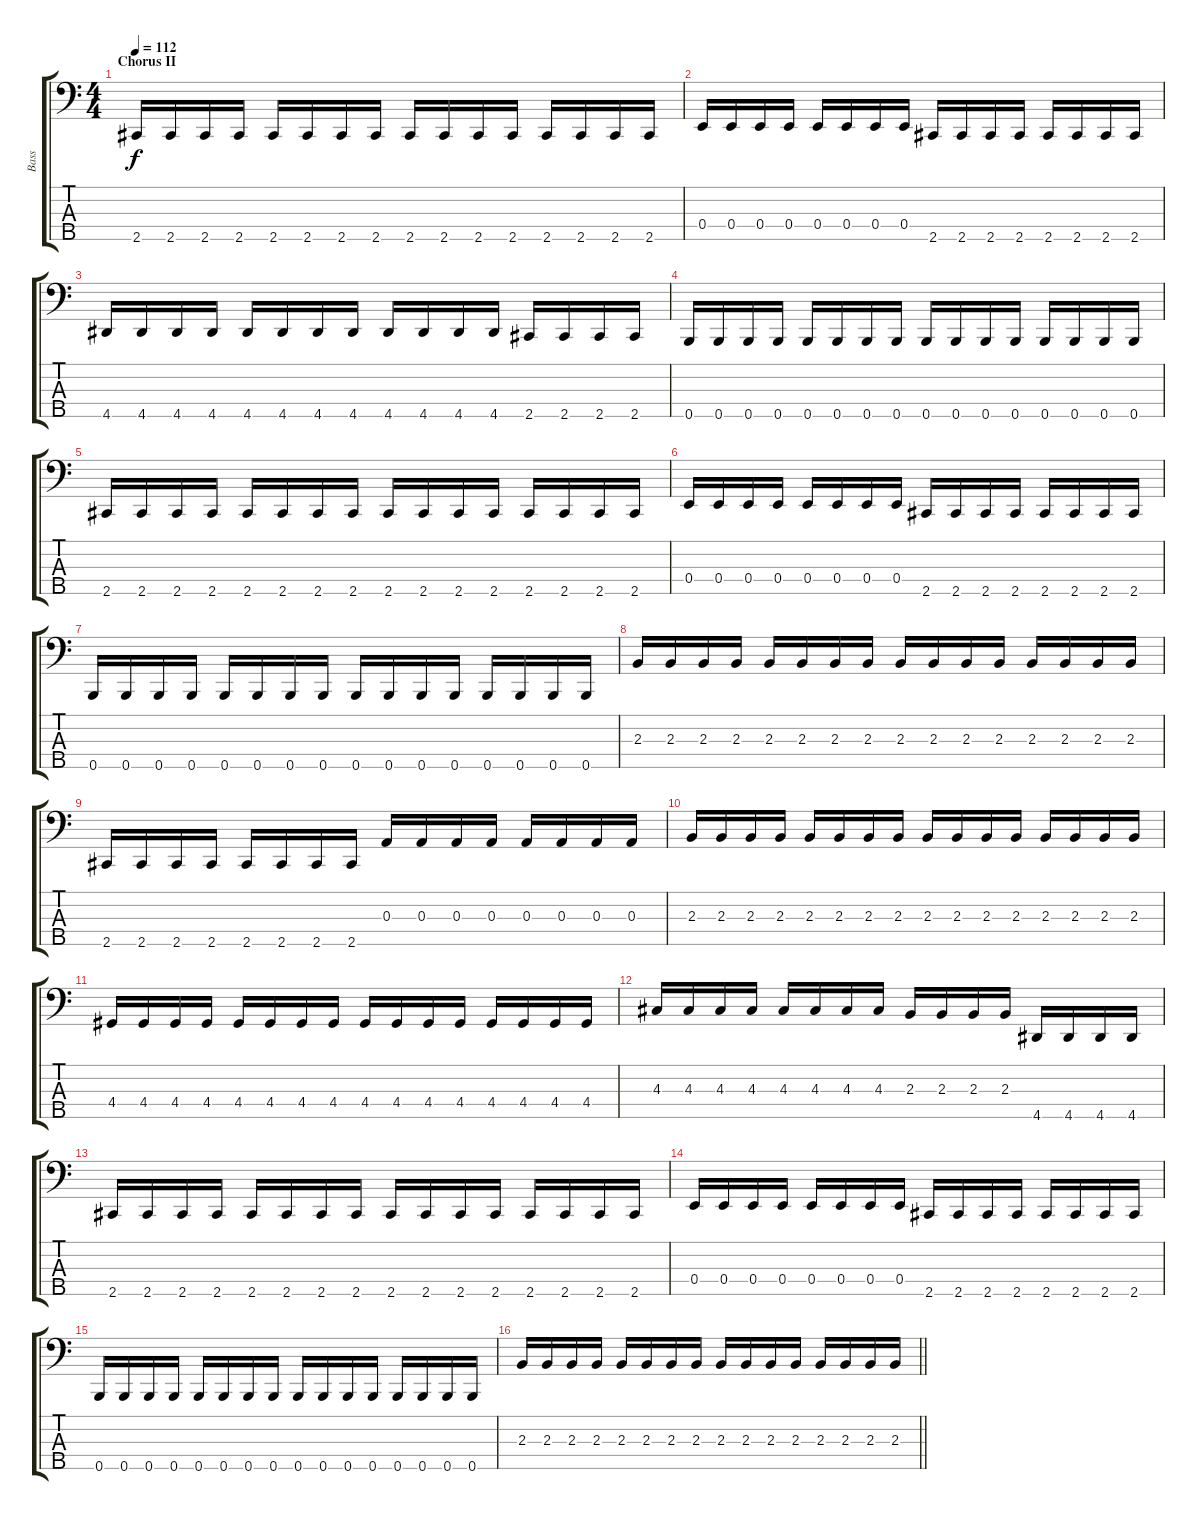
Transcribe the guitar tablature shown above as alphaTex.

\track ("Bass" "Bass") {instrument electricbassfinger}
\staff {score tabs}
\tuning (G2 D2 A1 E1 B0) {hide}
\ts (4 4)
\section ("" "Chorus II")
\tempo 112
\clef f4
\ks c
2.5.16{dy f} 2.5.16 2.5.16 2.5.16 2.5.16 2.5.16 2.5.16 2.5.16 2.5.16 2.5.16 2.5.16 2.5.16 2.5.16 2.5.16 2.5.16 2.5.16 |
0.4.16 0.4.16 0.4.16 0.4.16 0.4.16 0.4.16 0.4.16 0.4.16 2.5.16 2.5.16 2.5.16 2.5.16 2.5.16 2.5.16 2.5.16 2.5.16 |
4.5.16 4.5.16 4.5.16 4.5.16 4.5.16 4.5.16 4.5.16 4.5.16 4.5.16 4.5.16 4.5.16 4.5.16 2.5.16 2.5.16 2.5.16 2.5.16 |
0.5.16 0.5.16 0.5.16 0.5.16 0.5.16 0.5.16 0.5.16 0.5.16 0.5.16 0.5.16 0.5.16 0.5.16 0.5.16 0.5.16 0.5.16 0.5.16 |
2.5.16 2.5.16 2.5.16 2.5.16 2.5.16 2.5.16 2.5.16 2.5.16 2.5.16 2.5.16 2.5.16 2.5.16 2.5.16 2.5.16 2.5.16 2.5.16 |
0.4.16 0.4.16 0.4.16 0.4.16 0.4.16 0.4.16 0.4.16 0.4.16 2.5.16 2.5.16 2.5.16 2.5.16 2.5.16 2.5.16 2.5.16 2.5.16 |
0.5.16 0.5.16 0.5.16 0.5.16 0.5.16 0.5.16 0.5.16 0.5.16 0.5.16 0.5.16 0.5.16 0.5.16 0.5.16 0.5.16 0.5.16 0.5.16 |
2.3.16 2.3.16 2.3.16 2.3.16 2.3.16 2.3.16 2.3.16 2.3.16 2.3.16 2.3.16 2.3.16 2.3.16 2.3.16 2.3.16 2.3.16 2.3.16 |
2.5.16 2.5.16 2.5.16 2.5.16 2.5.16 2.5.16 2.5.16 2.5.16 0.3.16 0.3.16 0.3.16 0.3.16 0.3.16 0.3.16 0.3.16 0.3.16 |
2.3.16 2.3.16 2.3.16 2.3.16 2.3.16 2.3.16 2.3.16 2.3.16 2.3.16 2.3.16 2.3.16 2.3.16 2.3.16 2.3.16 2.3.16 2.3.16 |
4.4.16 4.4.16 4.4.16 4.4.16 4.4.16 4.4.16 4.4.16 4.4.16 4.4.16 4.4.16 4.4.16 4.4.16 4.4.16 4.4.16 4.4.16 4.4.16 |
4.3.16 4.3.16 4.3.16 4.3.16 4.3.16 4.3.16 4.3.16 4.3.16 2.3.16 2.3.16 2.3.16 2.3.16 4.5.16 4.5.16 4.5.16 4.5.16 |
2.5.16 2.5.16 2.5.16 2.5.16 2.5.16 2.5.16 2.5.16 2.5.16 2.5.16 2.5.16 2.5.16 2.5.16 2.5.16 2.5.16 2.5.16 2.5.16 |
0.4.16 0.4.16 0.4.16 0.4.16 0.4.16 0.4.16 0.4.16 0.4.16 2.5.16 2.5.16 2.5.16 2.5.16 2.5.16 2.5.16 2.5.16 2.5.16 |
0.5.16 0.5.16 0.5.16 0.5.16 0.5.16 0.5.16 0.5.16 0.5.16 0.5.16 0.5.16 0.5.16 0.5.16 0.5.16 0.5.16 0.5.16 0.5.16 |
\barLineRight lightlight
2.3.16 2.3.16 2.3.16 2.3.16 2.3.16 2.3.16 2.3.16 2.3.16 2.3.16 2.3.16 2.3.16 2.3.16 2.3.16 2.3.16 2.3.16 2.3.16
